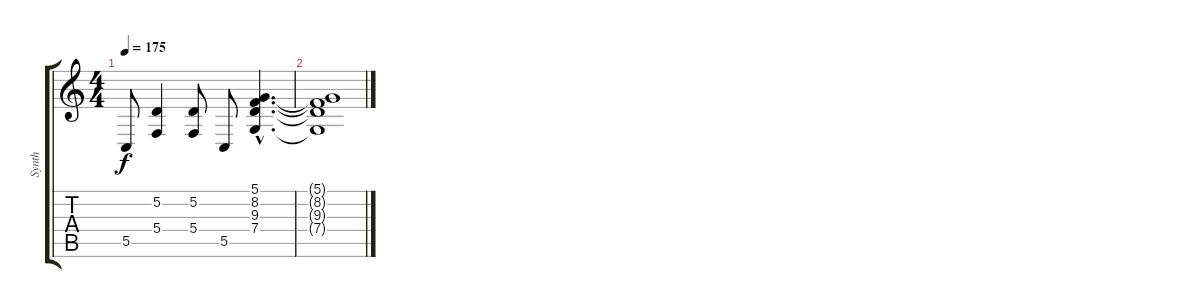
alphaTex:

\track ("Synth" "Synth") {instrument lead2sawtooth}
\staff {score tabs}
\tuning (D4 A3 F3 C3 G2 C2) {hide}
\ts (4 4)
\tempo 175
\clef g2
\ks c
5.5.8{dy f} (5.2 5.4).4 (5.2 5.4).8 5.5.8 (5.1{hac} 8.2{hac} 9.3{hac} 7.4{hac}).4{d} |
(5.1{t} 8.2{t} 9.3{t} 7.4{t}).1
